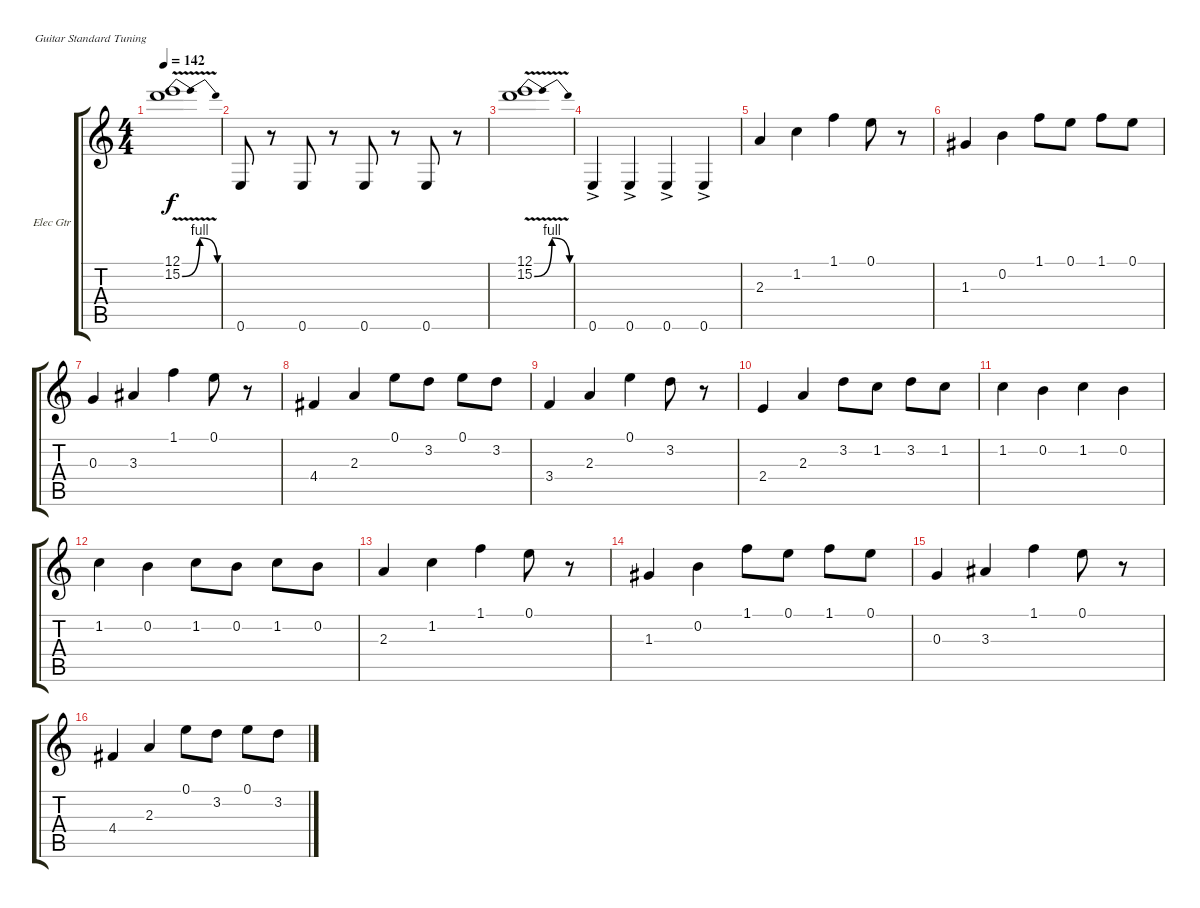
\defaultSystemsLayout 4
\bracketExtendMode groupsimilarinstruments
\firstSystemTrackNameOrientation horizontal
\otherSystemsTrackNameOrientation horizontal
\track ("Electric Guitar" "Elec Gtr") {instrument electricguitarclean}
\staff {score tabs}
\tuning (E4 B3 G3 D3 A2 E2)
\ts (4 4)
\tempo 142
\clef g2
\ks c
(15.2{be (bendrelease 11.4 0 27.599999999999998 4 48.6 4 56.4 0) v} 12.1{v}).1{dy f instrument electricguitarclean} |
0.6.8 r.8 0.6.8 r.8 0.6.8 r.8 0.6.8 r.8 |
(15.2{be (bendrelease 0 0 22.2 4 48.6 4 56.4 0) v} 12.1{v}).1 |
0.6{ac}.4 0.6{ac}.4 0.6{ac}.4 0.6{ac}.4 |
2.3.4 1.2.4 1.1.4 0.1.8 r.8 |
1.3.4 0.2.4 1.1.8 0.1.8 1.1.8 0.1.8 |
0.3.4 3.3.4 1.1.4 0.1.8 r.8 |
4.4.4 2.3.4 0.1.8 3.2.8 0.1.8 3.2.8 |
3.4.4 2.3.4 0.1.4 3.2.8 r.8 |
2.4.4 2.3.4 3.2.8 1.2.8 3.2.8 1.2.8 |
1.2.4 0.2.4 1.2.4 0.2.4 |
1.2.4 0.2.4 1.2.8 0.2.8 1.2.8 0.2.8 |
2.3.4 1.2.4 1.1.4 0.1.8 r.8 |
1.3.4 0.2.4 1.1.8 0.1.8 1.1.8 0.1.8 |
0.3.4 3.3.4 1.1.4 0.1.8 r.8 |
4.4.4 2.3.4 0.1.8 3.2.8 0.1.8 3.2.8
